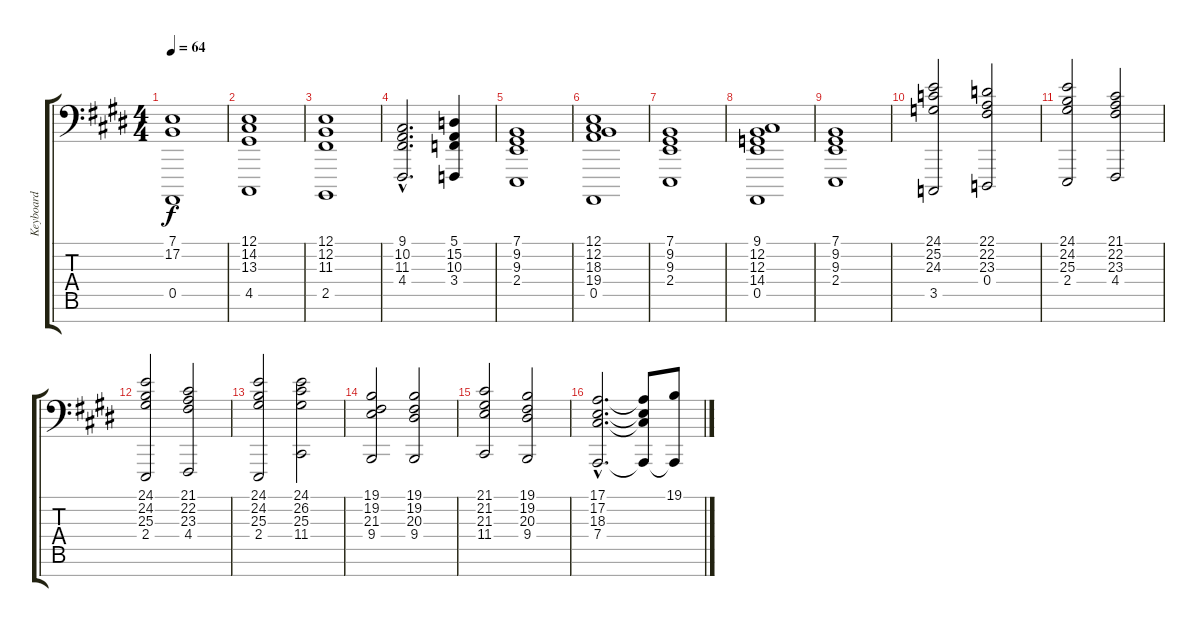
\track ("Keyboard" "Keyboard") {instrument stringensemble1}
\staff {score tabs}
\tuning (E2 B1 G1 D1 A0 E0 B-1) {hide}
\ts (4 4)
\tempo 64
\clef f4
\ks e
(7.1{t} 17.2{t} 0.5).1{dy f} |
(12.1 14.2 13.3 4.5).1 |
(12.1 12.2 11.3 2.5).1 |
(9.1{hac} 10.2{hac} 11.3{hac} 4.4{hac}).2{d} (5.1 15.2 10.3 3.4).4 |
(7.1 9.2 9.3 2.4).1 |
(12.1 12.2 18.3 19.4 0.5).1 |
(7.1 9.2 9.3 2.4).1 |
(9.1 12.2 12.3 14.4 0.5).1 |
(7.1 9.2 9.3 2.4).1 |
(24.1 25.2 24.3 3.5).2{instrument choiraahs} (22.1 22.2 23.3 0.4).2 |
(24.1 24.2 25.3 2.4).2 (21.1 22.2 23.3 4.4).2 |
(24.1 24.2 25.3 2.4).2 (21.1 22.2 23.3 4.4).2 |
(24.1 24.2 25.3 2.4).2 (24.1 26.2 25.3 11.4).2 |
(19.1 19.2 21.3 9.4).2 (19.1 19.2 20.3 9.4).2 |
(21.1 21.2 21.3 11.4).2 (19.1 19.2 20.3 9.4).2 |
(17.1{hac} 17.2{hac} 18.3{hac} 7.4{hac}).2{d} (17.1{t} 17.2{t} 18.3{t} 7.4{t}).8 (19.1 7.4{t}).8
